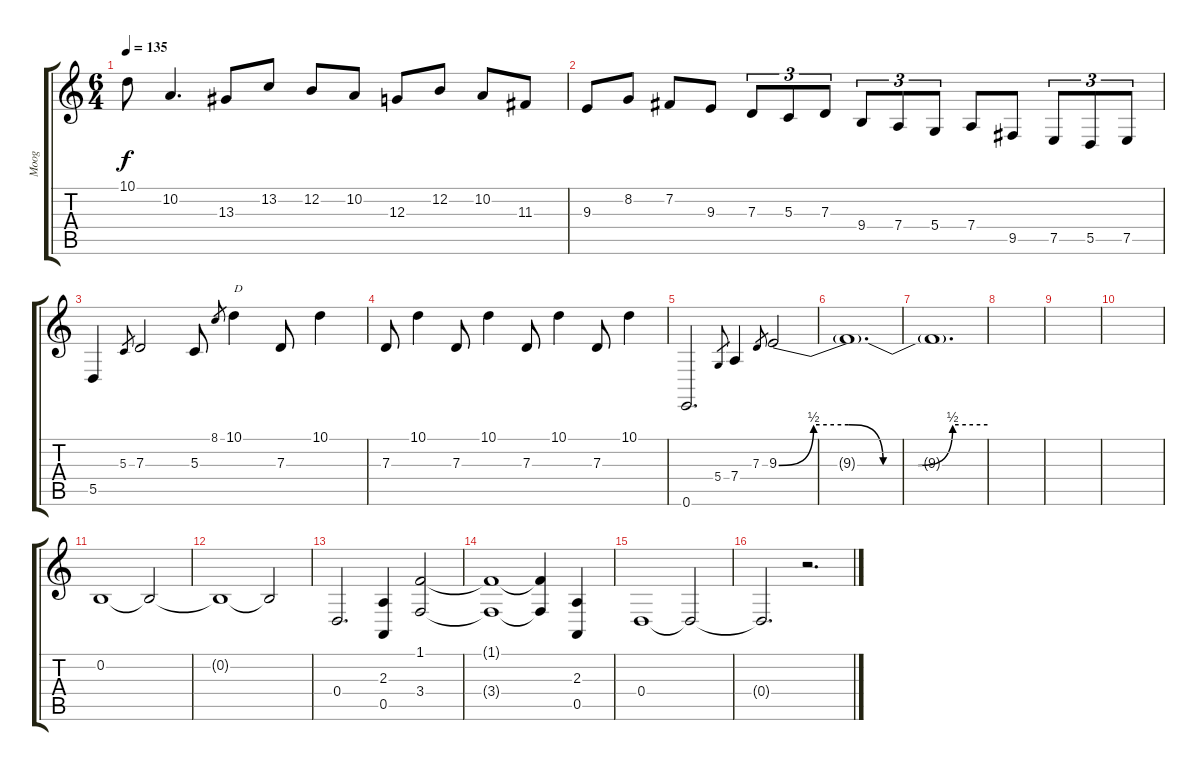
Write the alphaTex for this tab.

\track ("Moog" "Moog") {instrument lead1square}
\staff {score tabs}
\tuning (E4 B3 G3 D3 A2 E2) {hide}
\ts (6 4)
\tempo 135
\clef g2
\ks c
10.1.8{dy f} 10.2.4{d} 13.3.8 13.2.8 12.2.8 10.2.8 12.3.8 12.2.8 10.2.8 11.3.8 |
9.3.8 8.2.8 7.2.8 9.3.8 7.3.8{tu (3 2)} 5.3.8{tu (3 2)} 7.3.8{tu (3 2)} 9.4.8{tu (3 2)} 7.4.8{tu (3 2)} 5.4.8{tu (3 2)} 7.4.8 9.5.8 7.5.8{tu (3 2)} 5.5.8{tu (3 2)} 7.5.8{tu (3 2)} |
5.5.4 5.3.8{gr} 7.3.2 5.3.8 8.1.8{gr} 10.1.4{txt "D"} 7.3.8 10.1.4 |
7.3.8 10.1.4 7.3.8 10.1.4 7.3.8 10.1.4 7.3.8 10.1.4 |
0.6.2{d} 5.4.8{gr} 7.4.4 7.3.8{gr} 9.3{be (custom 0 0 10 2 20 2 30 0 40 0 50 2 60 2)}.2 |
9.3{t}.1{d volume 0} |
9.3{t}.1{d} |
|
|
|
0.2.1 0.2{t}.2 |
0.2{t}.1 0.2{t}.2 |
0.4.2{d volume 16 instrument pad3polysynth} (2.3 0.5).4 (1.1 3.4).2 |
(1.1{t} 3.4{t}).1 (1.1{t} 3.4{t}).4 (2.3 0.5).4 |
0.4.1 0.4{t}.2 |
0.4{t}.2{d} r.2{d}
